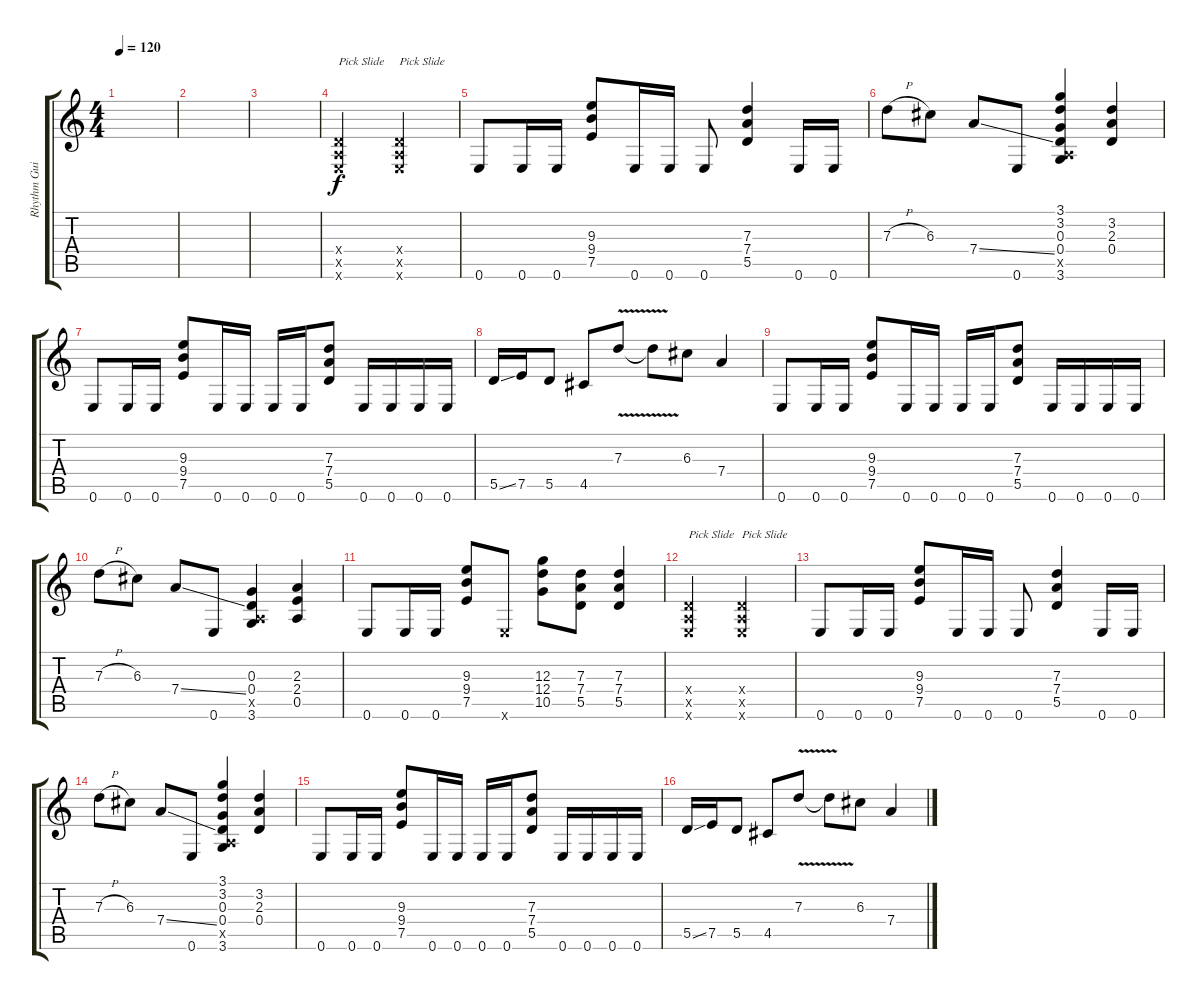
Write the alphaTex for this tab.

\track ("Rhythm Guitar" "Rhythm Gui") {instrument distortionguitar}
\staff {score tabs}
\tuning (E4 B3 G3 D3 A2 E2) {hide}
\ts (4 4)
\tempo 120
\clef g2
\ks c
|
|
|
(0.4{x} 0.5{x} 0.6{x}).2{txt "Pick Slide"} (0.4{x} 0.5{x} 0.6{x}).2{txt "Pick Slide"} |
0.6.8 0.6.16 0.6.16 (9.3 9.4 7.5).8 0.6.16 0.6.16 0.6.8 (7.3 7.4 5.5).4 0.6.16 0.6.16 |
7.3{h}.8 6.3.8 7.4{ss}.8 0.6.8 (3.1 3.2 0.3 0.4 0.5{x} 3.6).4 (3.2 2.3 0.4).4 |
0.6.8 0.6.16 0.6.16 (9.3 9.4 7.5).8 0.6.16 0.6.16 0.6.16 0.6.16 (7.3 7.4 5.5).8 0.6.16 0.6.16 0.6.16 0.6.16 |
5.5{ss}.16 7.5.16 5.5.8 4.5.8 7.3{v}.8 7.3{v t}.8 6.3.8 7.4.4 |
0.6.8 0.6.16 0.6.16 (9.3 9.4 7.5).8 0.6.16 0.6.16 0.6.16 0.6.16 (7.3 7.4 5.5).8 0.6.16 0.6.16 0.6.16 0.6.16 |
7.3{h}.8 6.3.8 7.4{ss}.8 0.6.8 (0.3 0.4 0.5{x} 3.6).4 (2.3 2.4 0.5).4 |
0.6.8 0.6.16 0.6.16 (9.3 9.4 7.5).8 0.6{x}.8 (12.3 12.4 10.5).8 (7.3 7.4 5.5).8 (7.3 7.4 5.5).4 |
(0.4{x} 0.5{x} 0.6{x}).2{txt "Pick Slide"} (0.4{x} 0.5{x} 0.6{x}).2{txt "Pick Slide"} |
0.6.8 0.6.16 0.6.16 (9.3 9.4 7.5).8 0.6.16 0.6.16 0.6.8 (7.3 7.4 5.5).4 0.6.16 0.6.16 |
7.3{h}.8 6.3.8 7.4{ss}.8 0.6.8 (3.1 3.2 0.3 0.4 0.5{x} 3.6).4 (3.2 2.3 0.4).4 |
0.6.8 0.6.16 0.6.16 (9.3 9.4 7.5).8 0.6.16 0.6.16 0.6.16 0.6.16 (7.3 7.4 5.5).8 0.6.16 0.6.16 0.6.16 0.6.16 |
5.5{ss}.16 7.5.16 5.5.8 4.5.8 7.3{v}.8 7.3{v t}.8 6.3.8 7.4.4
